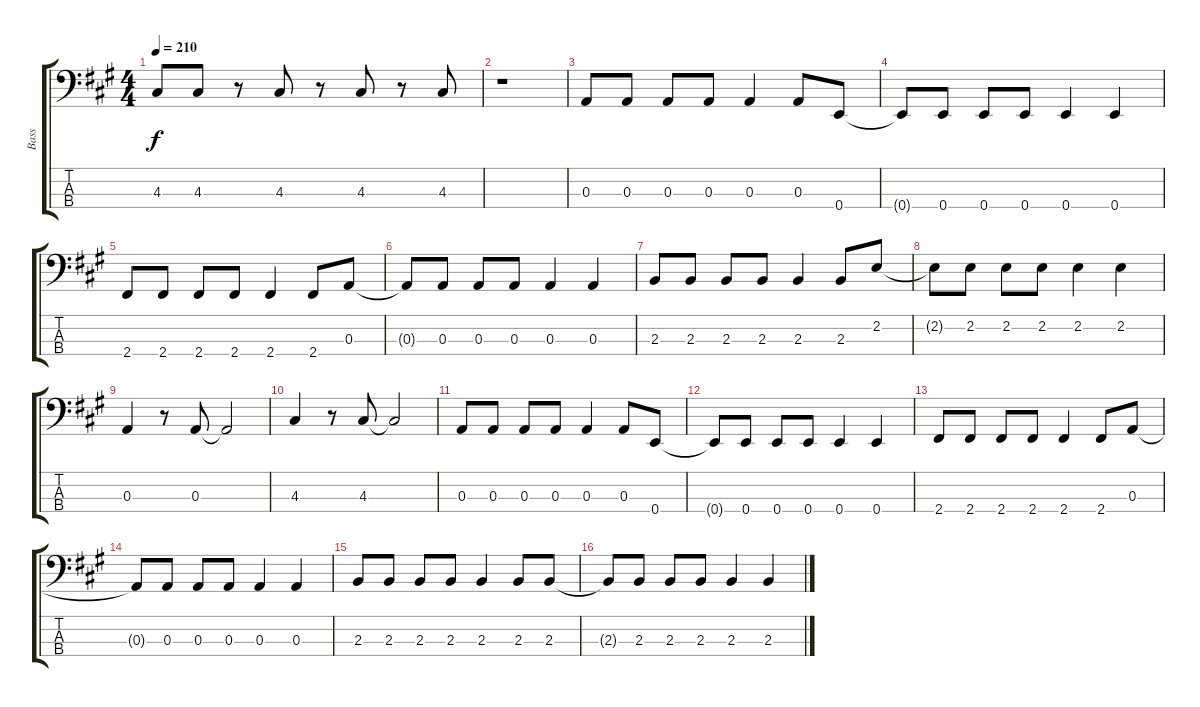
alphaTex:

\track ("Bass" "Bass") {instrument electricbassfinger}
\staff {score tabs}
\tuning (G2 D2 A1 E1) {hide}
\ts (4 4)
\tempo 210
\clef f4
\ks a
4.3.8{dy f} 4.3.8 r.8 4.3.8 r.8 4.3.8 r.8 4.3.8 |
r.1 |
0.3.8 0.3.8 0.3.8 0.3.8 0.3.4 0.3.8 0.4.8 |
0.4{t}.8 0.4.8 0.4.8 0.4.8 0.4.4 0.4.4 |
2.4.8 2.4.8 2.4.8 2.4.8 2.4.4 2.4.8 0.3.8 |
0.3{t}.8 0.3.8 0.3.8 0.3.8 0.3.4 0.3.4 |
2.3.8 2.3.8 2.3.8 2.3.8 2.3.4 2.3.8 2.2.8 |
2.2{t}.8 2.2.8 2.2.8 2.2.8 2.2.4 2.2.4 |
0.3.4 r.8 0.3.8 0.3{t}.2 |
4.3.4 r.8 4.3.8 4.3{t}.2 |
0.3.8 0.3.8 0.3.8 0.3.8 0.3.4 0.3.8 0.4.8 |
0.4{t}.8 0.4.8 0.4.8 0.4.8 0.4.4 0.4.4 |
2.4.8 2.4.8 2.4.8 2.4.8 2.4.4 2.4.8 0.3.8 |
0.3{t}.8 0.3.8 0.3.8 0.3.8 0.3.4 0.3.4 |
2.3.8 2.3.8 2.3.8 2.3.8 2.3.4 2.3.8 2.3.8 |
2.3{t}.8 2.3.8 2.3.8 2.3.8 2.3.4 2.3.4
